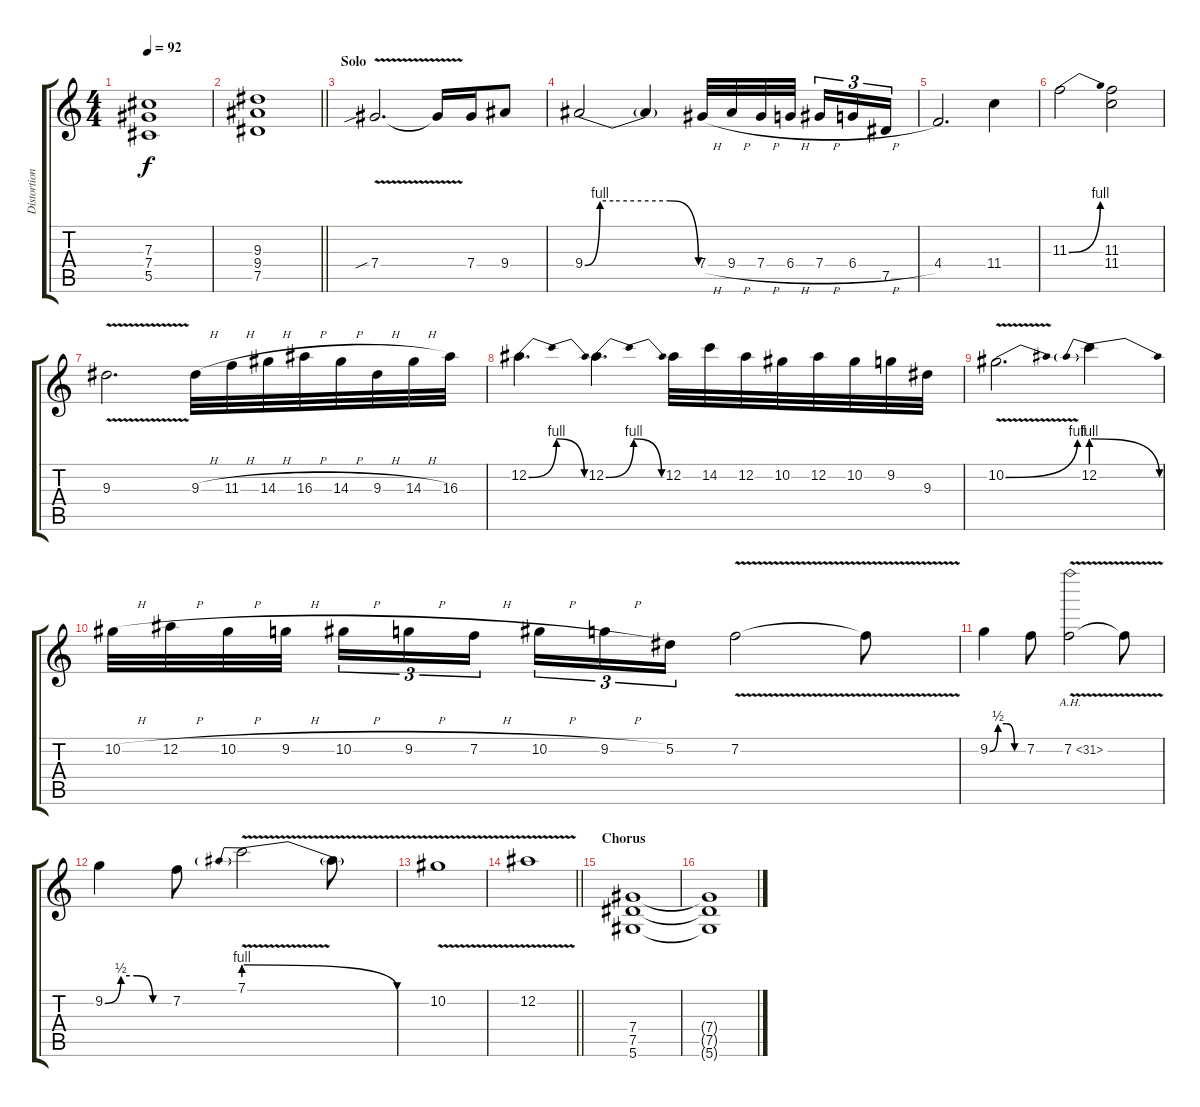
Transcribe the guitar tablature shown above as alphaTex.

\track ("Distortion Guitar" "Distortion") {instrument overdrivenguitar}
\staff {score tabs}
\tuning (Eb4 Bb3 Gb3 Db3 Ab2 Eb2) {hide}
\ts (4 4)
\tempo 92
\clef g2
\ks c
(7.3 7.4 5.5).1{dy f} |
\barLineRight lightlight
(9.3 9.4 7.5).1 |
\section ("" "Solo")
7.4{v sib}.2{d} 7.4{t}.16 7.4.16 9.4.8 |
9.4{be (custom 0 0 8 4 15 4 45 4 60 0)}.2 9.4{t}.4 7.4{h}.32 9.4{h}.32 7.4{h}.32 6.4{h}.32{beam splitsecondary} 7.4{h}.16{tu (3 2)} 6.4{h}.16{tu (3 2)} 7.5.16{tu (3 2)} |
4.4.2{d} 11.4.4 |
11.3{be (bend 0 0 60 4)}.2 (11.3 11.4).2 |
9.3{v}.2{d} 9.3{h}.32 11.3{h}.32 14.3{h}.32 16.3{h}.32 14.3{h}.32 9.3{h}.32 14.3{h}.32 16.3.32 |
12.2{be (bendrelease 0 0 15 4 45 4 60 0)}.4{d} 12.2{be (bendrelease 0 0 15 4 45 4 60 0)}.4{d} 12.2.32 14.2.32 12.2.32 10.2.32 12.2.32 10.2.32 9.2.32 9.3.32 |
10.2{be (bend 0 0 60 4) v}.2{d} 12.2{be (prebendrelease 0 4 60 0)}.4 |
10.2{h}.32 12.2{h}.32 10.2{h}.32 9.2{h}.32{beam splitsecondary} 10.2{h}.16{tu (3 2)} 9.2{h}.16{tu (3 2)} 7.2{h}.16{tu (3 2)} 10.2{h}.16{tu (3 2)} 9.2{h}.16{tu (3 2)} 5.2.16{tu (3 2)} 7.2{v}.2 7.2{t}.8 |
9.2{be (custom 0 0 15 2 30 2 45 0 60 0)}.4 7.2.8 7.2{ah 24 v}.2 7.2{t}.8 |
9.2{be (custom 0 0 15 2 30 2 45 0 60 0)}.4 7.2.8 7.1{be (prebendrelease 0 4 60 0) v}.2 7.1{t}.8 |
10.2{v}.1 |
\barLineRight lightlight
12.2{v}.1 |
\section ("" "Chorus")
(7.4 7.5 5.6).1 |
(7.4{t} 7.5{t} 5.6{t}).1
